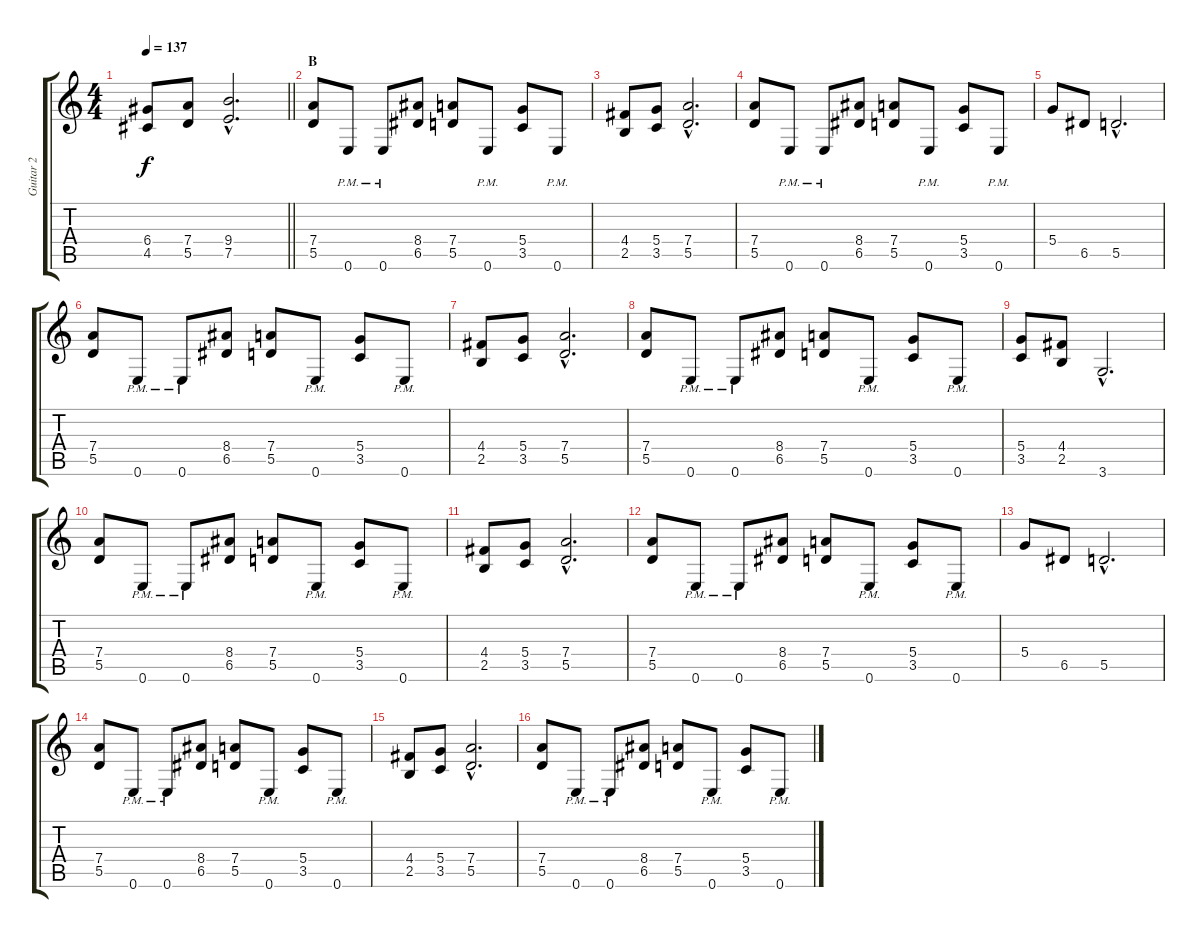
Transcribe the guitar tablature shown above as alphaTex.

\track ("Guitar 2" "Guitar 2") {instrument distortionguitar}
\staff {score tabs}
\tuning (E4 B3 G3 D3 A2 E2) {hide}
\ts (4 4)
\tempo 137
\clef g2
\barLineRight lightlight
\ks c
(6.4 4.5).8{dy f} (7.4 5.5).8 (9.4{hac} 7.5{hac}).2{d} |
\section ("" "B")
(7.4 5.5).8 0.6{pm}.8 0.6{pm}.8 (8.4 6.5).8 (7.4 5.5).8 0.6{pm}.8 (5.4 3.5).8 0.6{pm}.8 |
(4.4 2.5).8 (5.4 3.5).8 (7.4{hac} 5.5{hac}).2{d} |
(7.4 5.5).8 0.6{pm}.8 0.6{pm}.8 (8.4 6.5).8 (7.4 5.5).8 0.6{pm}.8 (5.4 3.5).8 0.6{pm}.8 |
5.4.8 6.5.8 5.5{hac}.2{d} |
(7.4 5.5).8 0.6{pm}.8 0.6{pm}.8 (8.4 6.5).8 (7.4 5.5).8 0.6{pm}.8 (5.4 3.5).8 0.6{pm}.8 |
(4.4 2.5).8 (5.4 3.5).8 (7.4{hac} 5.5{hac}).2{d} |
(7.4 5.5).8 0.6{pm}.8 0.6{pm}.8 (8.4 6.5).8 (7.4 5.5).8 0.6{pm}.8 (5.4 3.5).8 0.6{pm}.8 |
(5.4 3.5).8 (4.4 2.5).8 3.6{hac}.2{d} |
(7.4 5.5).8 0.6{pm}.8 0.6{pm}.8 (8.4 6.5).8 (7.4 5.5).8 0.6{pm}.8 (5.4 3.5).8 0.6{pm}.8 |
(4.4 2.5).8 (5.4 3.5).8 (7.4{hac} 5.5{hac}).2{d} |
(7.4 5.5).8 0.6{pm}.8 0.6{pm}.8 (8.4 6.5).8 (7.4 5.5).8 0.6{pm}.8 (5.4 3.5).8 0.6{pm}.8 |
5.4.8 6.5.8 5.5{hac}.2{d} |
(7.4 5.5).8 0.6{pm}.8 0.6{pm}.8 (8.4 6.5).8 (7.4 5.5).8 0.6{pm}.8 (5.4 3.5).8 0.6{pm}.8 |
(4.4 2.5).8 (5.4 3.5).8 (7.4{hac} 5.5{hac}).2{d} |
(7.4 5.5).8 0.6{pm}.8 0.6{pm}.8 (8.4 6.5).8 (7.4 5.5).8 0.6{pm}.8 (5.4 3.5).8 0.6{pm}.8
